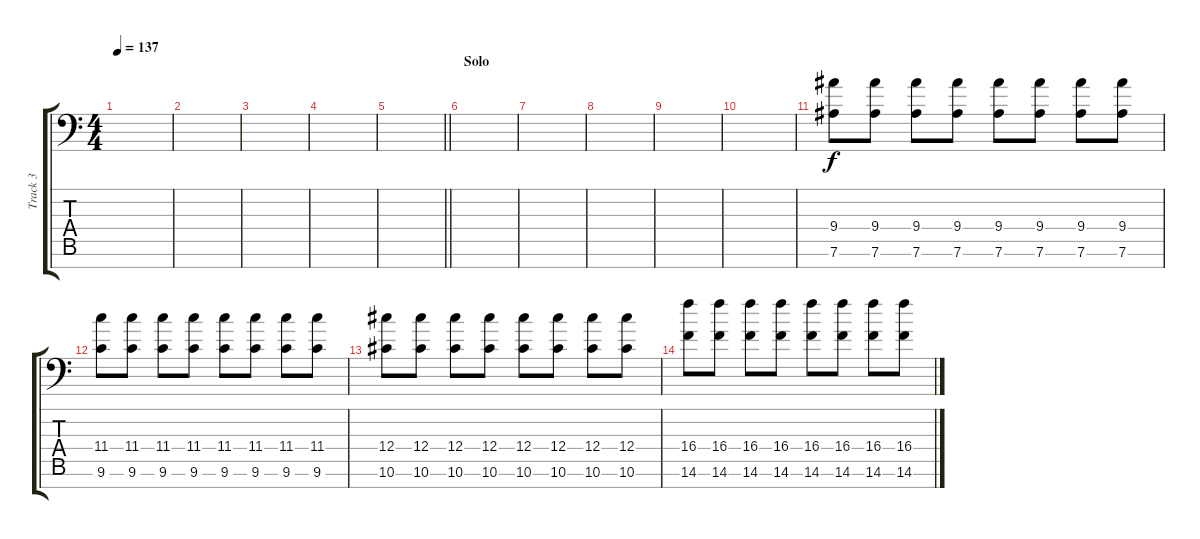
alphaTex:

\track ("Track 3" "Track 3") {instrument distortionguitar}
\staff {score tabs}
\tuning (Eb4 Bb3 Gb3 Db3 Ab2 Eb2 Ab1) {hide}
\ts (4 4)
\tempo 137
\clef f4
\ks c
|
|
|
|
\barLineRight lightlight
|
\section ("" "Solo")
|
|
|
|
|
(9.4 7.6).8 (9.4 7.6).8 (9.4 7.6).8 (9.4 7.6).8 (9.4 7.6).8 (9.4 7.6).8 (9.4 7.6).8 (9.4 7.6).8 |
(11.4 9.6).8 (11.4 9.6).8 (11.4 9.6).8 (11.4 9.6).8 (11.4 9.6).8 (11.4 9.6).8 (11.4 9.6).8 (11.4 9.6).8 |
(12.4 10.6).8 (12.4 10.6).8 (12.4 10.6).8 (12.4 10.6).8 (12.4 10.6).8 (12.4 10.6).8 (12.4 10.6).8 (12.4 10.6).8 |
(16.4 14.6).8 (16.4 14.6).8 (16.4 14.6).8 (16.4 14.6).8 (16.4 14.6).8 (16.4 14.6).8 (16.4 14.6).8 (16.4 14.6).8
